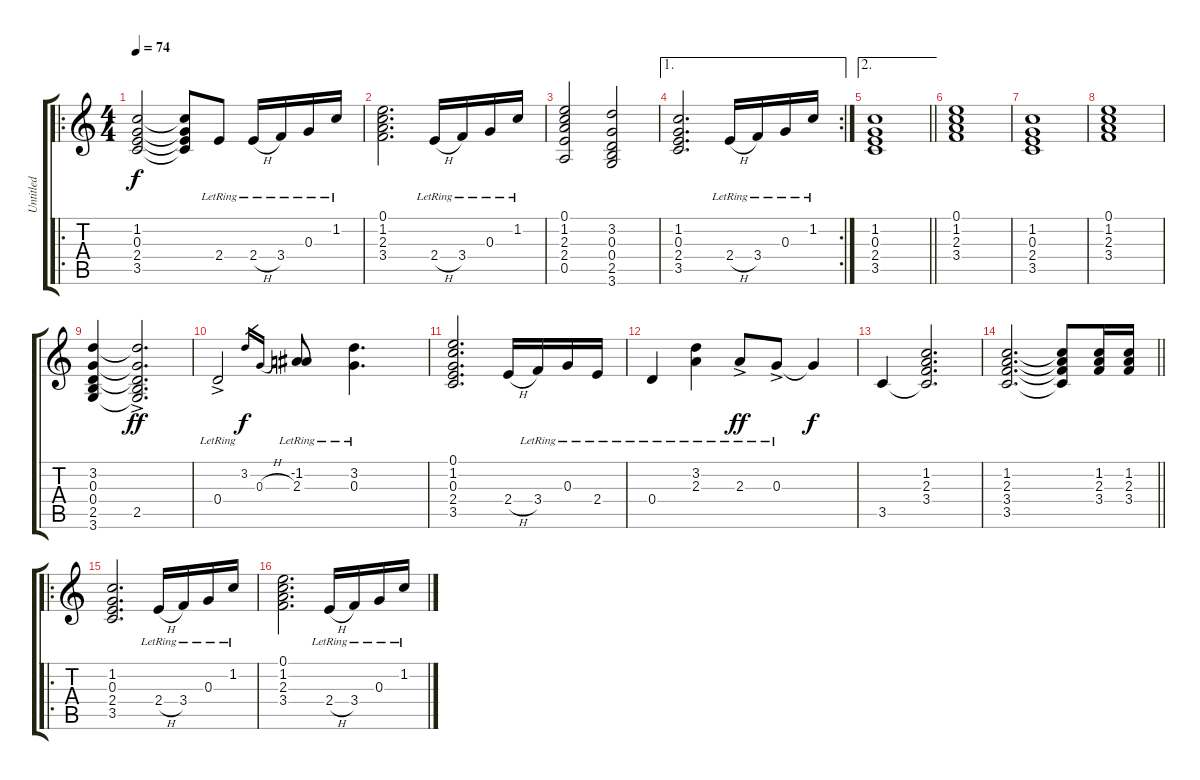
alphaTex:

\track ("Untitled" "Untitled") {instrument distortionguitar}
\staff {score tabs}
\tuning (E4 B3 G3 D3 A2 E2) {hide}
\ro
\ts (4 4)
\tempo 74
\clef g2
\ks c
(1.2 0.3 2.4 3.5).2{dy f} (1.2{t} 0.3{t} 2.4{t} 3.5{t}).8 2.4{lr}.8 2.4{h lr}.16 3.4{lr}.16 0.3{lr}.16 1.2{lr}.16 |
(0.1 1.2 2.3 3.4).2{d} 2.4{h lr}.16 3.4{lr}.16 0.3{lr}.16 1.2{lr}.16 |
(0.1 1.2 2.3 2.4 0.5).2 (3.2 0.3 0.4 2.5 3.6).2 |
\ae 1
\rc 2
(1.2 0.3 2.4 3.5).2{d} 2.4{h lr}.16 3.4{lr}.16 0.3{lr}.16 1.2{lr}.16 |
\ae 2
\barLineRight lightlight
(1.2 0.3 2.4 3.5).1 |
(0.1 1.2 2.3 3.4).1 |
(1.2 0.3 2.4 3.5).1 |
(0.1 1.2 2.3 3.4).1 |
(3.2 0.3 0.4 2.5 3.6).4 (3.2{t} 0.3{t} 0.4{t} 2.5{ac} 3.6{t}).2{d dy ff} |
0.4{ac lr}.2 3.2.16{gr dy f} 0.3{h}.16{gr} (-1.2 2.3{lr}).8 (3.2{lr} 0.3{lr}).4{d} |
(0.1 1.2 0.3 2.4 3.5).2{d} 2.4{h}.16 3.4{lr}.16 0.3{lr}.16 2.4{lr}.16 |
0.4{lr}.4 (3.2{lr} 2.3{lr}).4 2.3{ac lr}.8{dy ff} 0.3{ac lr}.8 0.3{t}.4{dy f} |
3.5.4 (1.2 2.3 3.4 3.5{t}).2{d} |
\barLineRight lightlight
(1.2 2.3 3.4 3.5).2{d} (1.2{t} 2.3{t} 3.4{t} 3.5{t}).8 (1.2 2.3 3.4).16 (1.2 2.3 3.4).16 |
\ro
(1.2 0.3 2.4 3.5).2{d} 2.4{h lr}.16 3.4{lr}.16 0.3{lr}.16 1.2{lr}.16 |
(0.1 1.2 2.3 3.4).2{d} 2.4{h lr}.16 3.4{lr}.16 0.3{lr}.16 1.2{lr}.16
